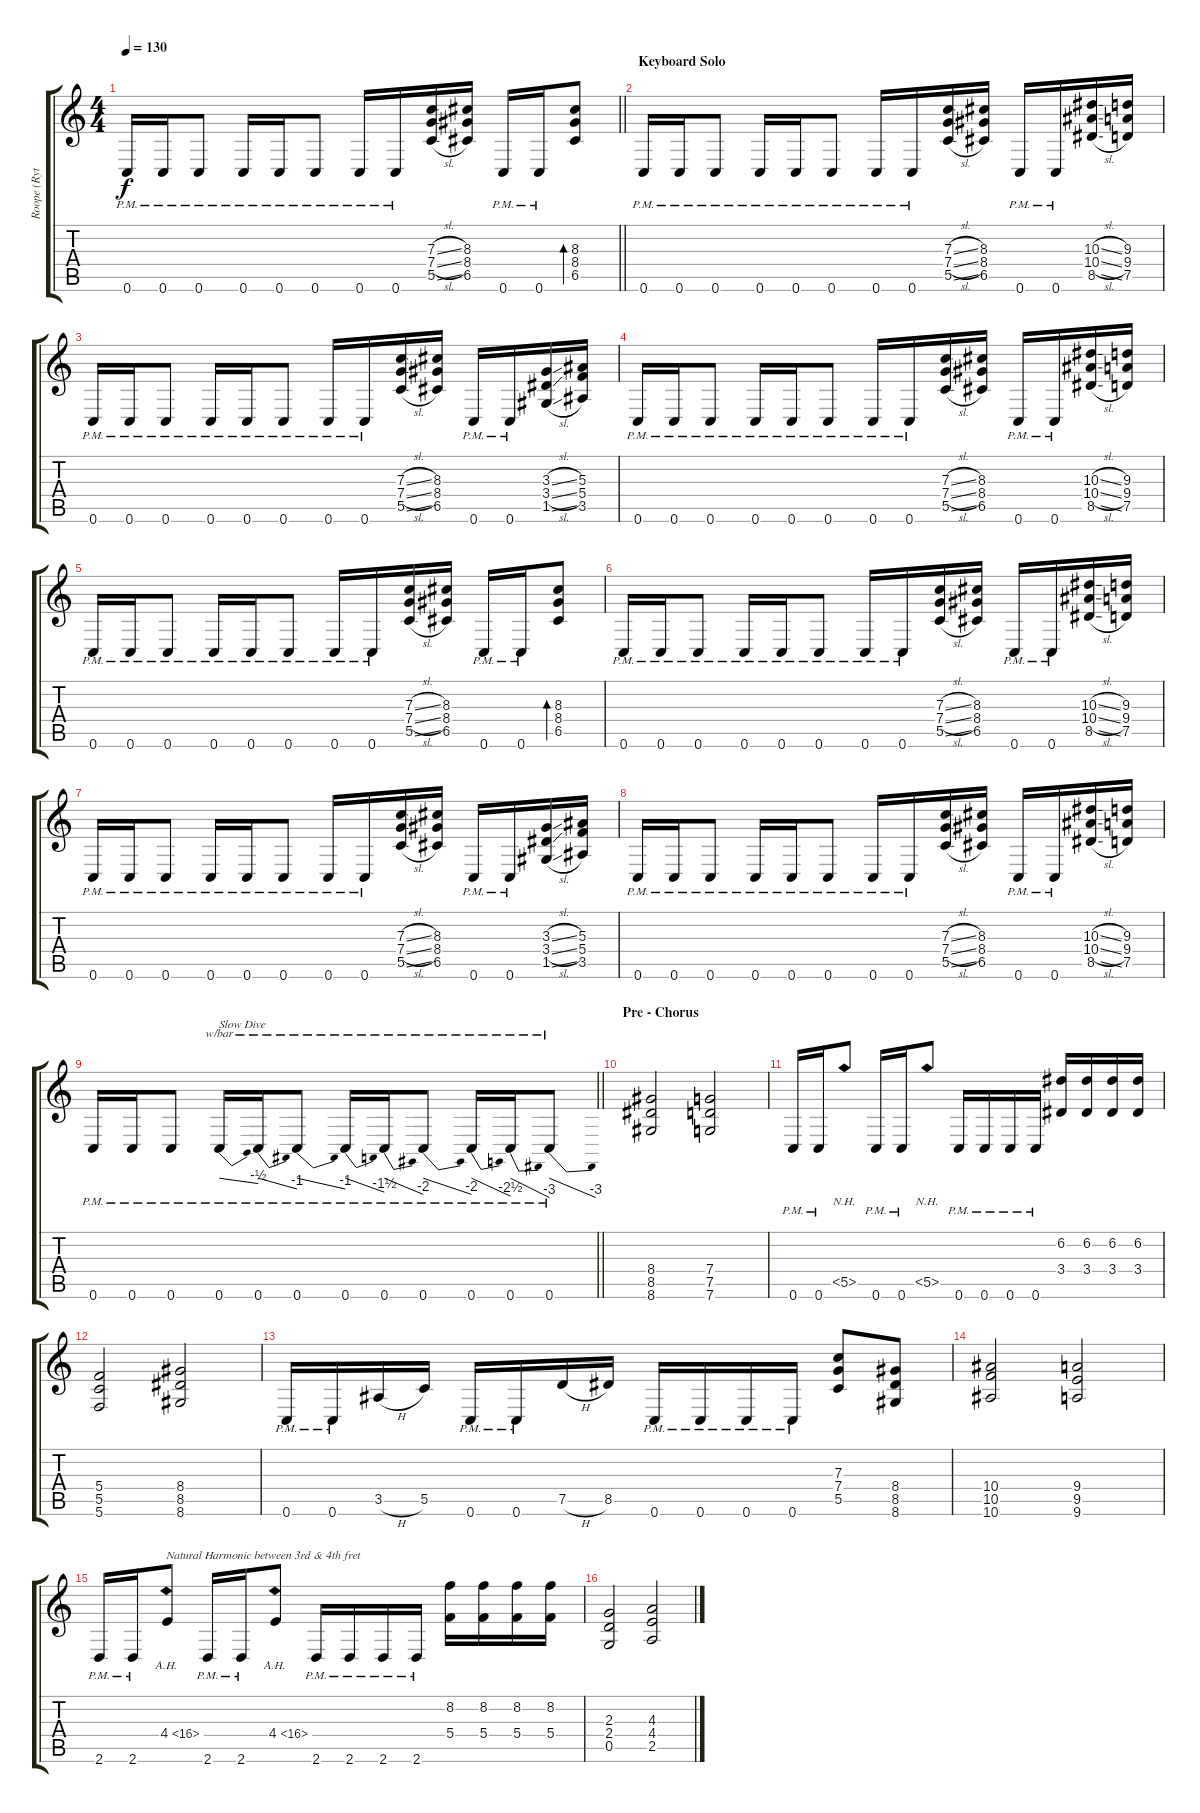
\track ("Roope (Rythm Guitar)" "Roope (Ryt") {instrument overdrivenguitar}
\staff {score tabs}
\tuning (D4 A3 F3 C3 G2 C2) {hide}
\ts (4 4)
\tempo 130
\clef g2
\barLineRight lightlight
\ks c
0.6{pm}.16{dy f} 0.6{pm}.16 0.6{pm}.8 0.6{pm}.16 0.6{pm}.16 0.6{pm}.8 0.6{pm}.16 0.6{pm}.16 (7.3{sl} 7.4{sl} 5.5{sl}).16 (8.3 8.4 6.5).16 0.6{pm}.16 0.6{pm}.16 (8.3 8.4 6.5).8{bd 240} |
\section ("" "Keyboard Solo")
0.6{pm}.16 0.6{pm}.16 0.6{pm}.8 0.6{pm}.16 0.6{pm}.16 0.6{pm}.8 0.6{pm}.16 0.6{pm}.16 (7.3{sl} 7.4{sl} 5.5{sl}).16 (8.3 8.4 6.5).16 0.6{pm}.16 0.6{pm}.16 (10.3{sl} 10.4{sl} 8.5{sl}).16 (9.3 9.4 7.5).16 |
0.6{pm}.16 0.6{pm}.16 0.6{pm}.8 0.6{pm}.16 0.6{pm}.16 0.6{pm}.8 0.6{pm}.16 0.6{pm}.16 (7.3{sl} 7.4{sl} 5.5{sl}).16 (8.3 8.4 6.5).16 0.6{pm}.16 0.6{pm}.16 (3.3{sl} 3.4{sl} 1.5{sl}).16 (5.3 5.4 3.5).16 |
0.6{pm}.16 0.6{pm}.16 0.6{pm}.8 0.6{pm}.16 0.6{pm}.16 0.6{pm}.8 0.6{pm}.16 0.6{pm}.16 (7.3{sl} 7.4{sl} 5.5{sl}).16 (8.3 8.4 6.5).16 0.6{pm}.16 0.6{pm}.16 (10.3{sl} 10.4{sl} 8.5{sl}).16 (9.3 9.4 7.5).16 |
0.6{pm}.16 0.6{pm}.16 0.6{pm}.8 0.6{pm}.16 0.6{pm}.16 0.6{pm}.8 0.6{pm}.16 0.6{pm}.16 (7.3{sl} 7.4{sl} 5.5{sl}).16 (8.3 8.4 6.5).16 0.6{pm}.16 0.6{pm}.16 (8.3 8.4 6.5).8{bd 240} |
0.6{pm}.16 0.6{pm}.16 0.6{pm}.8 0.6{pm}.16 0.6{pm}.16 0.6{pm}.8 0.6{pm}.16 0.6{pm}.16 (7.3{sl} 7.4{sl} 5.5{sl}).16 (8.3 8.4 6.5).16 0.6{pm}.16 0.6{pm}.16 (10.3{sl} 10.4{sl} 8.5{sl}).16 (9.3 9.4 7.5).16 |
0.6{pm}.16 0.6{pm}.16 0.6{pm}.8 0.6{pm}.16 0.6{pm}.16 0.6{pm}.8 0.6{pm}.16 0.6{pm}.16 (7.3{sl} 7.4{sl} 5.5{sl}).16 (8.3 8.4 6.5).16 0.6{pm}.16 0.6{pm}.16 (3.3{sl} 3.4{sl} 1.5{sl}).16 (5.3 5.4 3.5).16 |
0.6{pm}.16 0.6{pm}.16 0.6{pm}.8 0.6{pm}.16 0.6{pm}.16 0.6{pm}.8 0.6{pm}.16 0.6{pm}.16 (7.3{sl} 7.4{sl} 5.5{sl}).16 (8.3 8.4 6.5).16 0.6{pm}.16 0.6{pm}.16 (10.3{sl} 10.4{sl} 8.5{sl}).16 (9.3 9.4 7.5).16 |
\barLineRight lightlight
0.6{pm}.16 0.6{pm}.16 0.6{pm}.8 0.6{pm}.16{tbe (dive default 0 0 60 -2) txt "Slow Dive"} 0.6{pm}.16{tbe (dive default 0 0 60 -4)} 0.6{pm}.8{tbe (dive default 0 0 60 -4)} 0.6{pm}.16{tbe (dive default 0 0 60 -6)} 0.6{pm}.16{tbe (dive default 0 0 60 -8)} 0.6{pm}.8{tbe (dive default 0 0 60 -8)} 0.6{pm}.16{tbe (dive default 0 0 60 -10)} 0.6{pm}.16{tbe (dive default 0 0 60 -12)} 0.6{pm}.8{tbe (dive default 0 0 60 -12)} |
\section ("" "Pre - Chorus")
(8.4 8.5 8.6).2{volume 13 balance 14 instrument overdrivenguitar} (7.4 7.5 7.6).2 |
0.6{pm}.16 0.6{pm}.16 5.5{nh}.8 0.6{pm}.16 0.6{pm}.16 5.5{nh}.8 0.6{pm}.16 0.6{pm}.16 0.6{pm}.16 0.6{pm}.16 (6.2 3.4).16 (6.2 3.4).16 (6.2 3.4).16 (6.2 3.4).16 |
(5.4 5.5 5.6).2 (8.4 8.5 8.6).2 |
0.6{pm}.16 0.6{pm}.16 3.5{h}.16 5.5.16 0.6{pm}.16 0.6{pm}.16 7.5{h}.16 8.5.16 0.6{pm}.16 0.6{pm}.16 0.6{pm}.16 0.6{pm}.16 (7.3 7.4 5.5).8 (8.4 8.5 8.6).8 |
(10.4 10.5 10.6).2 (9.4 9.5 9.6).2 |
2.6{pm}.16 2.6{pm}.16 4.4{ah 12}.8{txt "Natural Harmonic between 3rd & 4th fret"} 2.6{pm}.16 2.6{pm}.16 4.4{ah 12}.8 2.6{pm}.16 2.6{pm}.16 2.6{pm}.16 2.6{pm}.16 (8.2 5.4).16 (8.2 5.4).16 (8.2 5.4).16 (8.2 5.4).16 |
(2.3 2.4 0.5).2 (4.3 4.4 2.5).2
